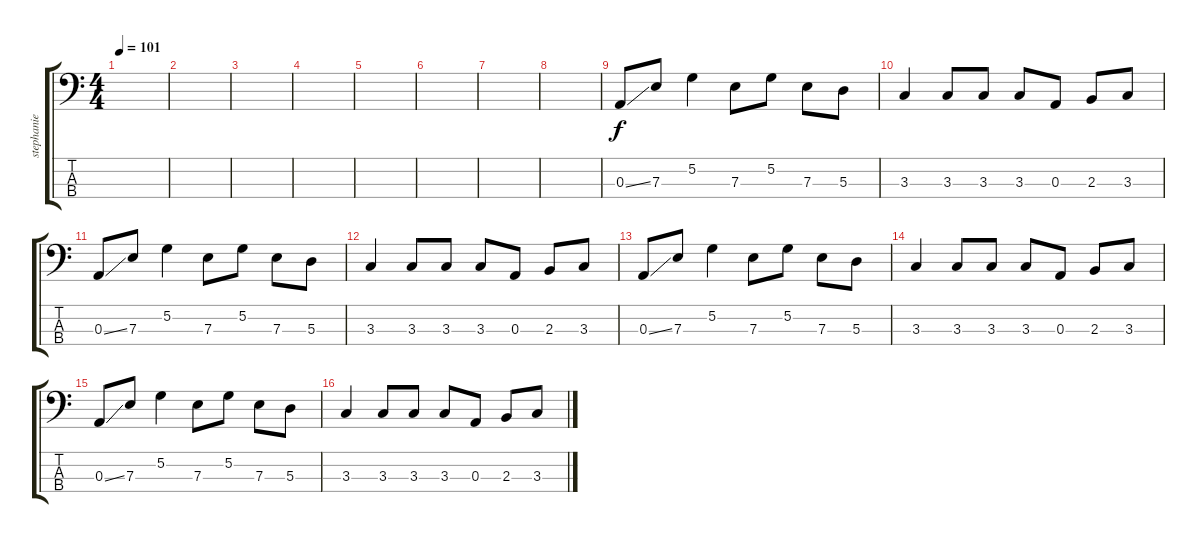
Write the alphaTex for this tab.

\track ("stephanie ashworth" "stephanie ") {instrument electricbassfinger}
\staff {score tabs}
\tuning (G2 D2 A1 E1) {hide}
\ts (4 4)
\tempo 101
\clef f4
\ks c
|
|
|
|
|
|
|
|
0.3{ss}.8 7.3.8 5.2.4 7.3.8 5.2.8 7.3.8 5.3.8 |
3.3.4 3.3.8 3.3.8 3.3.8 0.3.8 2.3.8 3.3.8 |
0.3{ss}.8 7.3.8 5.2.4 7.3.8 5.2.8 7.3.8 5.3.8 |
3.3.4 3.3.8 3.3.8 3.3.8 0.3.8 2.3.8 3.3.8 |
0.3{ss}.8 7.3.8 5.2.4 7.3.8 5.2.8 7.3.8 5.3.8 |
3.3.4 3.3.8 3.3.8 3.3.8 0.3.8 2.3.8 3.3.8 |
0.3{ss}.8 7.3.8 5.2.4 7.3.8 5.2.8 7.3.8 5.3.8 |
3.3.4 3.3.8 3.3.8 3.3.8 0.3.8 2.3.8 3.3.8
